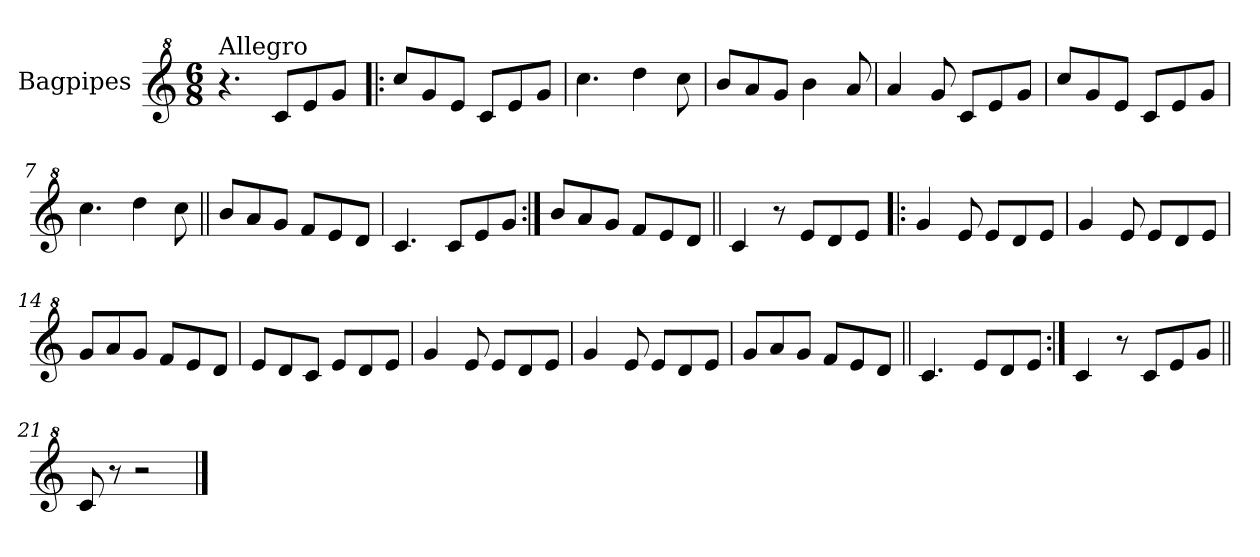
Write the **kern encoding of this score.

**kern
*part1
*staff1
*I"Bagpipes
*I'Bag
*clefG^2
*k[]
*C:
*M6/8
=1
!LO:TX:a:t=Allegro
4.r
8cc/L
8ee/
8gg/J
=2!|:
8ccc/L
8gg/
8ee/J
8cc/L
8ee/
8gg/J
=3
4.ccc\
4ddd\
8ccc\
=4
8bb/L
8aa/
8gg/J
4bb\
8aa/
=5
4aa/
8gg/
8cc/L
8ee/
8gg/J
=6
8ccc/L
8gg/
8ee/J
8cc/L
8ee/
8gg/J
=7
4.ccc\
4ddd\
8ccc\
!!LO:LB:g=z
=8||
8bb/L
8aa/
8gg/J
8ff/L
8ee/
8dd/J
=9
4.cc/
8cc/L
8ee/
8gg/J
=10:|!
8bb/L
8aa/
8gg/J
8ff/L
8ee/
8dd/J
=11||
4cc/
8r
8ee/L
8dd/
8ee/J
=12!|:
4gg/
8ee/
8ee/L
8dd/
8ee/J
=13
4gg/
8ee/
8ee/L
8dd/
8ee/J
=14
8gg/L
8aa/
8gg/J
8ff/L
8ee/
8dd/J
!!LO:LB:g=z
=15
8ee/L
8dd/
8cc/J
8ee/L
8dd/
8ee/J
=16
4gg/
8ee/
8ee/L
8dd/
8ee/J
=17
4gg/
8ee/
8ee/L
8dd/
8ee/J
=18
8gg/L
8aa/
8gg/J
8ff/L
8ee/
8dd/J
=19||
4.cc/
8ee/L
8dd/
8ee/J
=20:|!
4cc/
8r
8cc/L
8ee/
8gg/J
=21||
8cc/
8r
2r
==
*-
